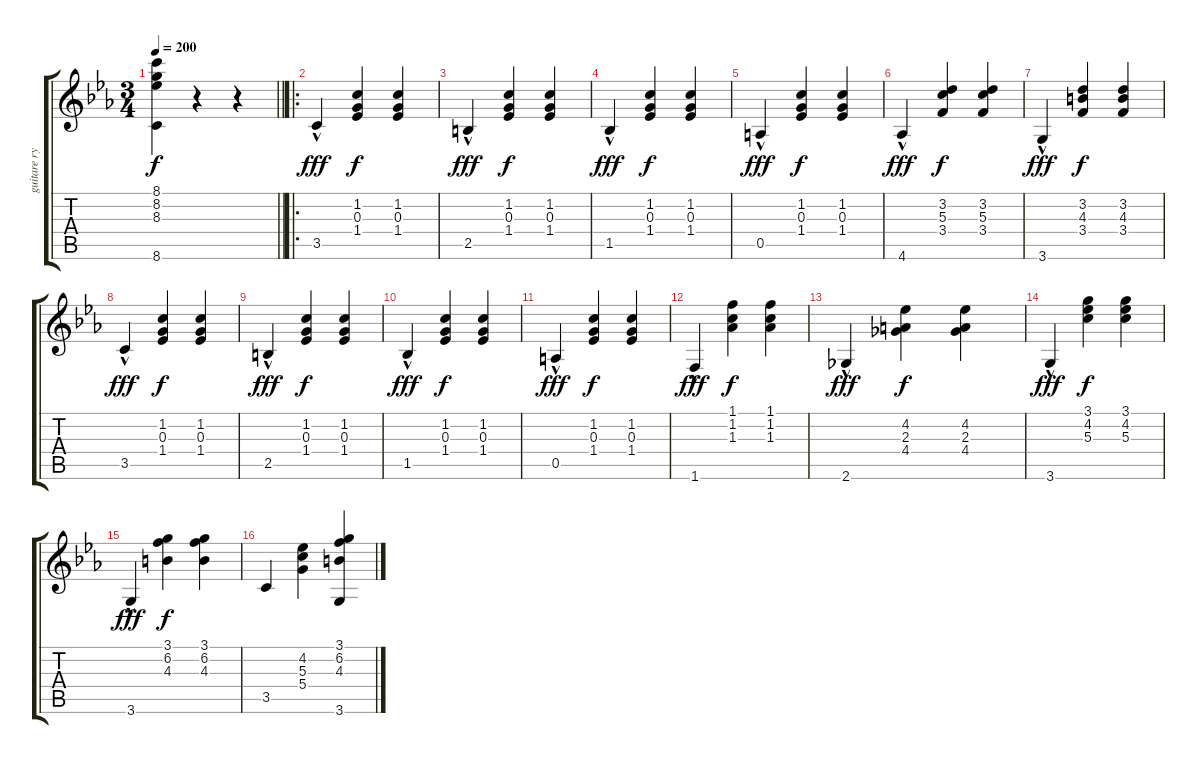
\track ("guitare rythmique" "guitare ry") {instrument acousticguitarnylon}
\staff {score tabs}
\tuning (E4 B3 G3 D3 A2 E2) {hide}
\ts (3 4)
\tempo 200
\clef g2
\barLineRight lightlight
\ks cminor
(8.1 8.2 8.3 8.6).4{dy f} r.4 r.4 |
\ro
3.5{hac}.4{dy fff} (1.2 0.3 1.4).4{dy f} (1.2 0.3 1.4).4 |
2.5{hac}.4{dy fff} (1.2 0.3 1.4).4{dy f} (1.2 0.3 1.4).4 |
1.5{hac}.4{dy fff} (1.2 0.3 1.4).4{dy f} (1.2 0.3 1.4).4 |
0.5{hac}.4{dy fff} (1.2 0.3 1.4).4{dy f} (1.2 0.3 1.4).4 |
4.6{hac}.4{dy fff} (3.2 5.3 3.4).4{dy f} (3.2 5.3 3.4).4 |
3.6{hac}.4{dy fff} (3.2 4.3 3.4).4{dy f} (3.2 4.3 3.4).4 |
3.5{hac}.4{dy fff} (1.2 0.3 1.4).4{dy f} (1.2 0.3 1.4).4 |
2.5{hac}.4{dy fff} (1.2 0.3 1.4).4{dy f} (1.2 0.3 1.4).4 |
1.5{hac}.4{dy fff} (1.2 0.3 1.4).4{dy f} (1.2 0.3 1.4).4 |
0.5{hac}.4{dy fff} (1.2 0.3 1.4).4{dy f} (1.2 0.3 1.4).4 |
1.6{hac}.4{dy fff} (1.1 1.2 1.3).4{dy f} (1.1 1.2 1.3).4 |
2.6{hac}.4{dy fff} (4.2 2.3 4.4).4{dy f} (4.2 2.3 4.4).4 |
3.6{hac}.4{dy fff} (3.1 4.2 5.3).4{dy f} (3.1 4.2 5.3).4 |
3.6{hac}.4{dy fff} (3.1 6.2 4.3).4{dy f} (3.1 6.2 4.3).4 |
3.5.4 (4.2 5.3 5.4).4 (3.1 6.2 4.3 3.6).4
